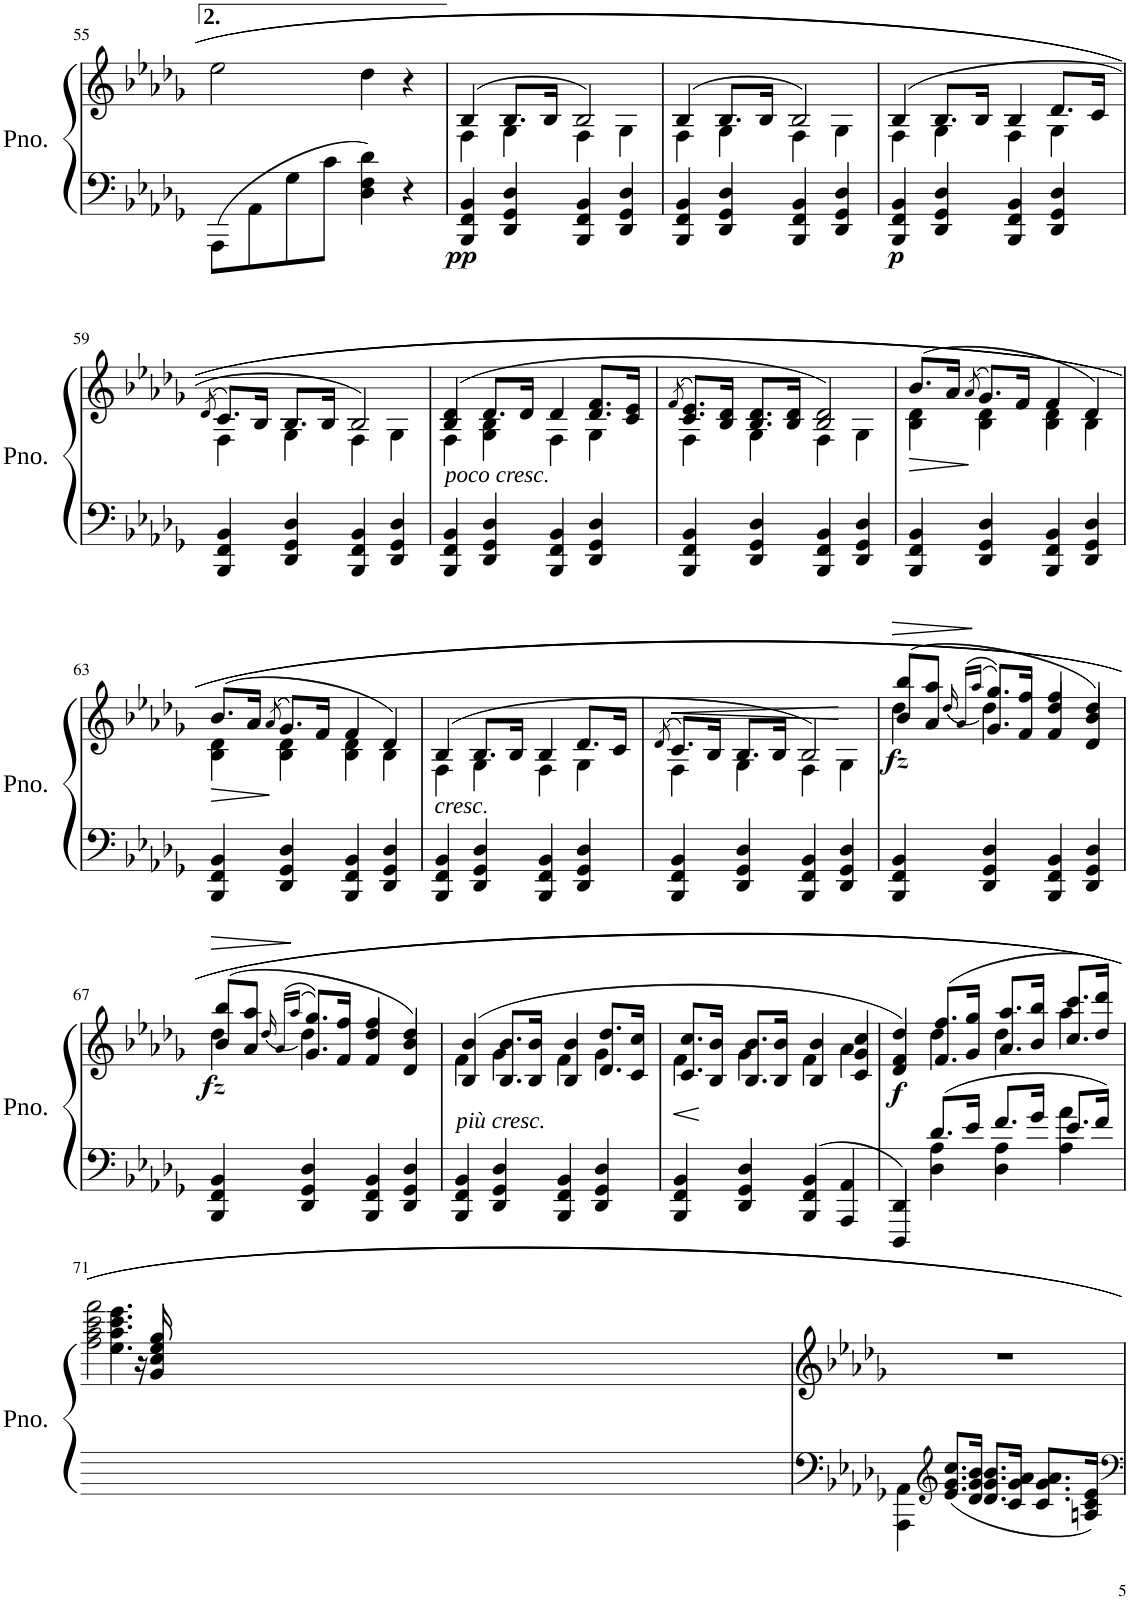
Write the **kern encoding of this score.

**kern	**kern	**dynam
*part1	*part1	*part1
*staff2	*staff1	*staff1/2
*I"Piano	*	*
*I'Pno.	*	*
!!LO:PB:g=z
*clefF4	*clefG2	*
*k[b-e-a-d-g-]	*k[b-e-a-d-g-]	*
*M4/4	*M4/4	*
=55	=55	=55
8AAA-\L	2ee-\	.
8AA-\	.	.
8G-\	.	.
8c\J	.	.
4D-\ 4F\ 4d-\	4dd-\	.
4r	4r	.
=56	=56	=56
*	*^	*
!	!	!	!LO:DY:b=2
4BBB-/ 4FF/ 4BB-/	(4B-/	4F\	pp
4DD-/ 4GG-/ 4D-/	8.B-/L	4G-\	.
.	16B-/Jk	.	.
4BBB-/ 4FF/ 4BB-/	2B-/)	4F\	.
4DD-/ 4GG-/ 4D-/	.	4G-\	.
=57	=57	=57	=57
4BBB-/ 4FF/ 4BB-/	(4B-/	4F\	.
4DD-/ 4GG-/ 4D-/	8.B-/L	4G-\	.
.	16B-/Jk	.	.
4BBB-/ 4FF/ 4BB-/	2B-/)	4F\	.
4DD-/ 4GG-/ 4D-/	.	4G-\	.
=58	=58	=58	=58
!	!	!	!LO:DY:b=2
4BBB-/ 4FF/ 4BB-/	(4B-/	4F\	p
4DD-/ 4GG-/ 4D-/	8.B-/L	4G-\	.
.	16B-/Jk	.	.
4BBB-/ 4FF/ 4BB-/	4B-/	4F\	.
4DD-/ 4GG-/ 4D-/	8.d-/L	4G-\	.
.	16c/Jk	.	.
!!LO:LB:g=z	!!
=59	=59	=59	=59
.	(8qd-/	.	.
4BBB-/ 4FF/ 4BB-/	8.c/L)	4F\	.
.	16B-/Jk	.	.
4DD-/ 4GG-/ 4D-/	8.B-/L	4G-\	.
.	16B-/Jk	.	.
4BBB-/ 4FF/ 4BB-/	2B-/)	4F\	.
4DD-/ 4GG-/ 4D-/	.	4G-\	.
=60	=60	=60	=60
!LO:TX:a:i:t=poco cresc	!	!	!
!LO:TX:a:t=.	!	!	!
4BBB-/ 4FF/ 4BB-/	(4B-/ 4d-/	4F\	.
4DD-/ 4GG-/ 4D-/	8.d-/L	4G-\ 4B-\	.
.	16d-/Jk	.	.
4BBB-/ 4FF/ 4BB-/	4d-/	4F\	.
4DD-/ 4GG-/ 4D-/	8.d-/ 8.f/L	4G-\	.
.	16c/ 16e-/Jk	.	.
=61	=61	=61	=61
.	(8qf/	.	.
4BBB-/ 4FF/ 4BB-/	8.c/ 8.e-/L)	4F\	.
.	16B-/ 16d-/Jk	.	.
4DD-/ 4GG-/ 4D-/	8.B-/ 8.d-/L	4G-\	.
.	16B-/ 16d-/Jk	.	.
4BBB-/ 4FF/ 4BB-/	2B-/ 2d-/)	4F\	.
4DD-/ 4GG-/ 4D-/	.	4G-\	.
=62	=62	=62	=62
!	!	!	!LO:HP:b
4BBB-/ 4FF/ 4BB-/	(8.b-/L	4B-\ 4d-\	>
.	16a-/Jk	.	.
.	(8qa-/	.	.
4DD-/ 4GG-/ 4D-/	8.g-/L)	4B-\ 4d-\	]
.	16f/Jk	.	.
4BBB-/ 4FF/ 4BB-/	4f/	4B-\ 4d-\	.
4DD-/ 4GG-/ 4D-/	4d-/)	4B-\	.
!!LO:LB:g=z	!!
=63	=63	=63	=63
!	!	!	!LO:HP:b
4BBB-/ 4FF/ 4BB-/	(8.b-/L	4B-\ 4d-\	>
.	16a-/Jk	.	.
.	(8qa-/	.	.
4DD-/ 4GG-/ 4D-/	8.g-/L)	4B-\ 4d-\	]
.	16f/Jk	.	.
4BBB-/ 4FF/ 4BB-/	4f/	4B-\ 4d-\	.
4DD-/ 4GG-/ 4D-/	4d-/)	4B-\	.
=64	=64	=64	=64
!LO:TX:a:i:t=cresc	!	!	!
!LO:TX:a:t=.	!	!	!
4BBB-/ 4FF/ 4BB-/	(4B-/	4F\	.
4DD-/ 4GG-/ 4D-/	8.B-/L	4G-\	.
.	16B-/Jk	.	.
4BBB-/ 4FF/ 4BB-/	4B-/	4F\	.
4DD-/ 4GG-/ 4D-/	8.d-/L	4G-\	.
.	16c/Jk	.	.
=65	=65	=65	=65
.	(8qd-/	.	.
4BBB-/ 4FF/ 4BB-/	8.c/L)	4F\	.
.	16B-/Jk	.	.
4DD-/ 4GG-/ 4D-/	8.B-/L	4G-\	.
.	16B-/Jk	.	.
4BBB-/ 4FF/ 4BB-/	2B-/)	4F\	.
4DD-/ 4GG-/ 4D-/	.	4G-\	.
=66	=66	=66	=66
!	!	!	!LO:HP:b
!	!	!	!LO:DY:n=1:b
4BBB-/ 4FF/ 4BB-/	(8b-/ 8bb-/L	4dd-\	> fz
.	8a-/ 8aa-/J	.	.
.	(16qa-/LL	.	.
.	(16qaa-/JJ	(16qdd-/	.
4DD-/ 4GG-/ 4D-/	8.g-/ 8.gg-/L))	4dd-\)	]
.	16f/ 16ff/Jk	.	.
4BBB-/ 4FF/ 4BB-/	4f/ 4ff/	4dd-/	.
4DD-/ 4GG-/ 4D-/	4d-/ 4b-/)	4dd-/	.
!!LO:LB:g=z	!!
=67	=67	=67	=67
!	!	!	!LO:HP:b
!	!	!	!LO:DY:n=1:b
4BBB-/ 4FF/ 4BB-/	(8b-/ 8bb-/L	4dd-\	> fz
.	8a-/ 8aa-/J	.	.
.	(16qa-/LL	.	.
.	(16qaa-/JJ	(16qdd-/	.
4DD-/ 4GG-/ 4D-/	8.g-/ 8.gg-/L))	4dd-\)	]
.	16f/ 16ff/Jk	.	.
4BBB-/ 4FF/ 4BB-/	4f/ 4ff/	4dd-/	.
4DD-/ 4GG-/ 4D-/	4d-/ 4b-/)	4dd-/	.
=68	=68	=68	=68
!LO:TX:a:i:t=più cresc.	!	!	!
4BBB-/ 4FF/ 4BB-/	(4B-/ 4b-/	4f\	.
4DD-/ 4GG-/ 4D-/	8.B-/ 8.b-/L	4g-\	.
.	16B-/ 16b-/Jk	.	.
4BBB-/ 4FF/ 4BB-/	4B-/ 4b-/	4f\	.
4DD-/ 4GG-/ 4D-/	8.d-/ 8.dd-/L	4g-\	.
.	16c/ 16cc/Jk	.	.
=69	=69	=69	=69
!	!	!	!LO:HP:b
4BBB-/ 4FF/ 4BB-/	8.c/ 8.cc/L	4f\	<
.	16B-/ 16b-/Jk	.	[
4DD-/ 4GG-/ 4D-/	8.B-/ 8.b-/L	4g-\	.
.	16B-/ 16b-/Jk	.	.
4BBB-/ 4FF/ 4BB-/	4B-/ 4b-/	4f\	.
4AAA-/ 4AA-/	4c/ 4g-/ 4cc/	4a-\	.
=70	=70	=70	=70
*^	*	*	*
!	!	!	!	!LO:DY:b
4DD-/	4DDD-/	4d-/ 4f/)	4dd-/	f
8.d-/L	4D-\ 4A-\	(8.f/ 8.ff/L	4dd-\	.
16e-/Jk	.	16g-/ 16gg-/Jk	.	.
8.f/L	4D-\ 4A-\	8.a-/ 8.aa-/L	4dd-\	.
16g-/Jk	.	16b-/ 16bb-/Jk	.	.
8.e-/L	4A-\ 4a-\	8.cc/ 8.ccc/L	4aa-\	.
16f/Jk	.	16dd-/ 16ddd-/Jk)	.	.
*v	*v	*	*	*
*	*v	*v	*
!!LO:LB:g=z
=71	=71	=71
1%48ryy	2ff\ 2aa-\ 2ccc\ 2fff\	.
.	4.ee-\ 4.aa-\ 4.ccc\ 4.eee-\	.
.	16r	.
.	16g-/ 16cc/ 16ee-/ 16gg-/	.
.	1%48ryy	.
4AAA-\ 4AA-\	1r	.
*clefG2	*	*
8.e-/ 8.g-/ 8.cc/L	.	.
16d-/ 16g-/ 16b-/Jk	.	.
8.d-/ 8.g-/ 8.b-/L	.	.
16c/ 16g-/ 16a-/Jk	.	.
8.c/ 8.g-/ 8.a-/L	.	.
16An/ 16c/ 16e-/Jk	.	.
=	=	=
*-	*-	*-
